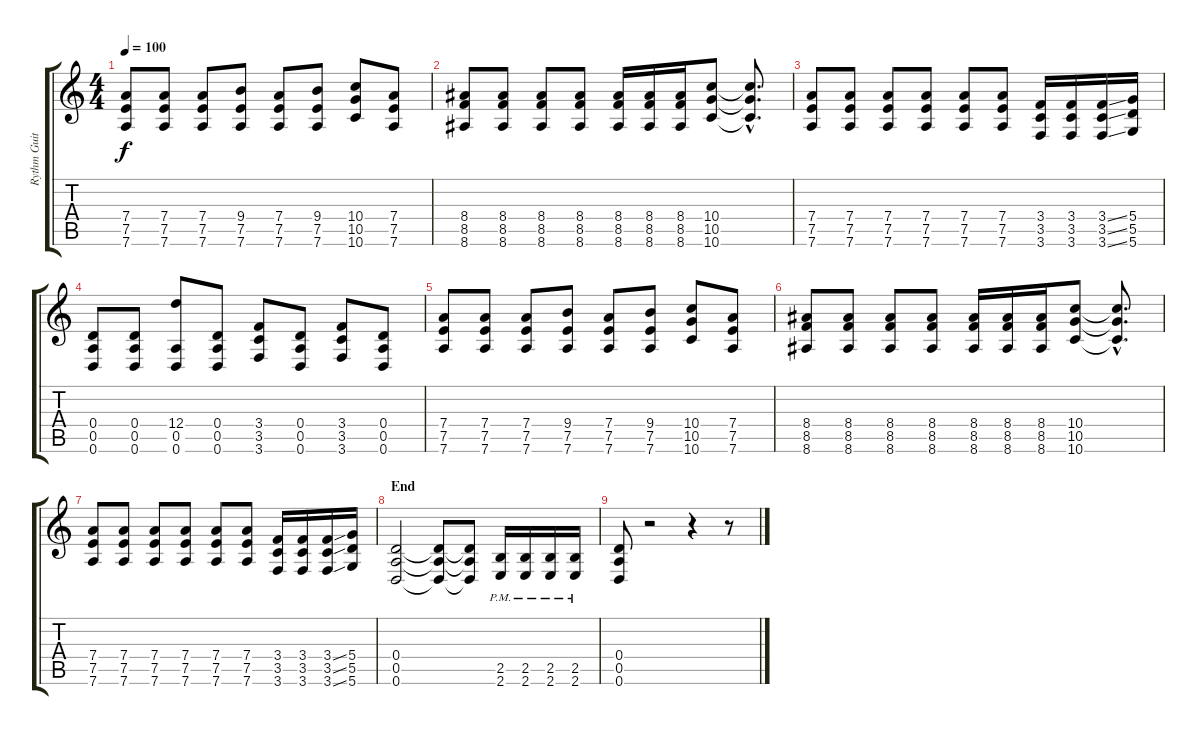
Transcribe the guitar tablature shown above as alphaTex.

\track ("Rythm Guitar" "Rythm Guit") {instrument overdrivenguitar}
\staff {score tabs}
\tuning (E4 B3 G3 D3 A2 D2) {hide}
\ts (4 4)
\tempo 100
\clef g2
\ks c
(7.4 7.5 7.6).8{dy f} (7.4 7.5 7.6).8 (7.4 7.5 7.6).8 (9.4 7.5 7.6).8 (7.4 7.5 7.6).8 (9.4 7.5 7.6).8 (10.4 10.5 10.6).8 (7.4 7.5 7.6).8 |
(8.4 8.5 8.6).8 (8.4 8.5 8.6).8 (8.4 8.5 8.6).8 (8.4 8.5 8.6).8 (8.4 8.5 8.6).16 (8.4 8.5 8.6).16 (8.4 8.5 8.6).16 (10.4 10.5 10.6).8 (10.4{hac t} 10.5{hac t} 10.6{hac t}).8{d} |
(7.4 7.5 7.6).8 (7.4 7.5 7.6).8 (7.4 7.5 7.6).8 (7.4 7.5 7.6).8 (7.4 7.5 7.6).8 (7.4 7.5 7.6).8 (3.4 3.5 3.6).16 (3.4 3.5 3.6).16 (3.4{ss} 3.5{ss} 3.6{ss}).16 (5.4 5.5 5.6).16 |
(0.4 0.5 0.6).8 (0.4 0.5 0.6).8 (12.4 0.5 0.6).8 (0.4 0.5 0.6).8 (3.4 3.5 3.6).8 (0.4 0.5 0.6).8 (3.4 3.5 3.6).8 (0.4 0.5 0.6).8 |
(7.4 7.5 7.6).8 (7.4 7.5 7.6).8 (7.4 7.5 7.6).8 (9.4 7.5 7.6).8 (7.4 7.5 7.6).8 (9.4 7.5 7.6).8 (10.4 10.5 10.6).8 (7.4 7.5 7.6).8 |
(8.4 8.5 8.6).8 (8.4 8.5 8.6).8 (8.4 8.5 8.6).8 (8.4 8.5 8.6).8 (8.4 8.5 8.6).16 (8.4 8.5 8.6).16 (8.4 8.5 8.6).16 (10.4 10.5 10.6).8 (10.4{hac t} 10.5{hac t} 10.6{hac t}).8{d} |
(7.4 7.5 7.6).8 (7.4 7.5 7.6).8 (7.4 7.5 7.6).8 (7.4 7.5 7.6).8 (7.4 7.5 7.6).8 (7.4 7.5 7.6).8 (3.4 3.5 3.6).16 (3.4 3.5 3.6).16 (3.4{ss} 3.5{ss} 3.6{ss}).16 (5.4 5.5 5.6).16 |
\section ("" "End")
(0.4 0.5 0.6).2 (0.4{t} 0.5{t} 0.6{t}).8 (0.4{t} 0.5{t} 0.6{t}).8 (2.5 2.6{pm}).16 (2.5 2.6{pm}).16 (2.5 2.6{pm}).16 (2.5 2.6{pm}).16 |
(0.4 0.5 0.6).8 r.2 r.4 r.8
